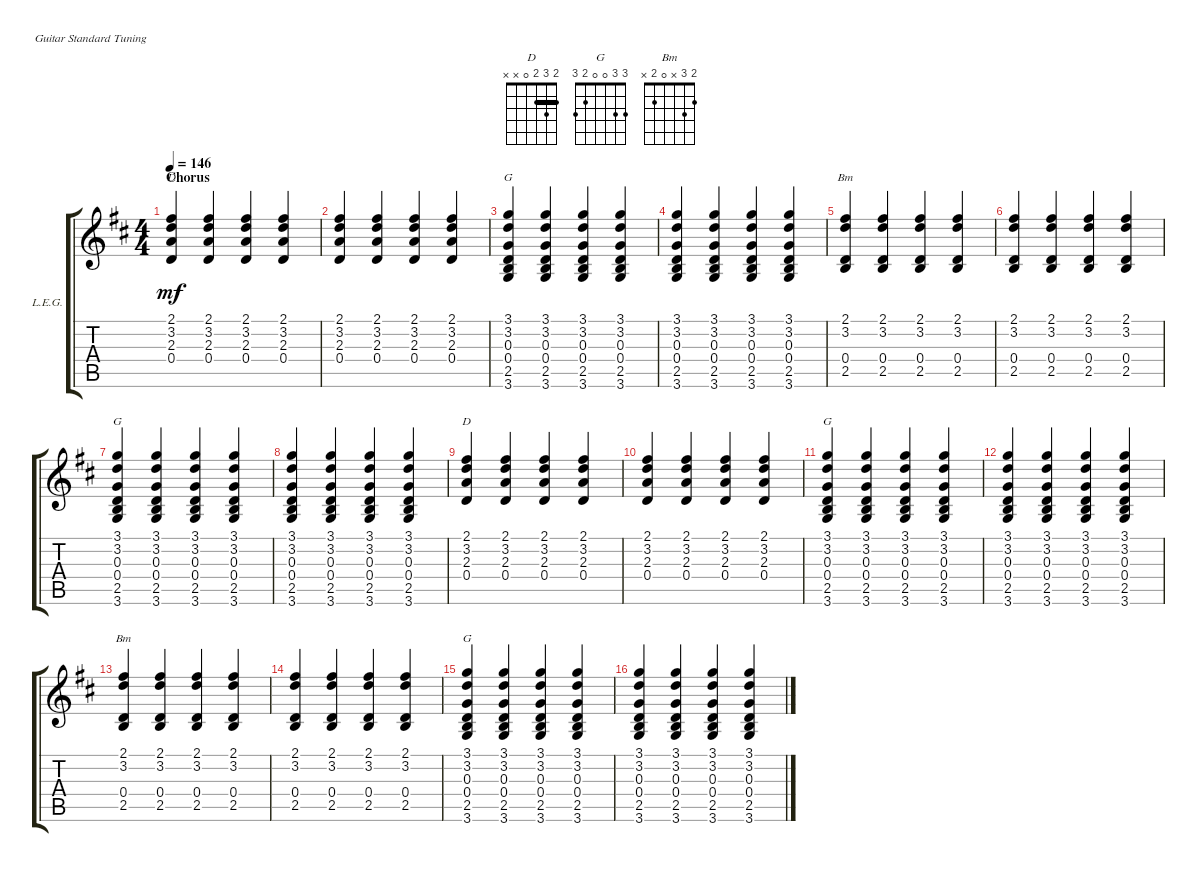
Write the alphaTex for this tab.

\defaultSystemsLayout 4
\bracketExtendMode groupsimilarinstruments
\firstSystemTrackNameOrientation horizontal
\otherSystemsTrackNameOrientation horizontal
\track ("Lead Electric Guitar" "L.E.G.") {multiBarRest instrument distortionguitar}
\staff {score tabs}
\tuning (E4 B3 G3 D3 A2 E2)
\chord ("D" 2 3 2 0 x x) {barre 2}
\chord ("G" 3 3 0 0 2 3)
\chord ("Bm" 2 3 x 0 2 x)
\ts (4 4)
\section ("" "Chorus")
\tempo 146
\clef g2
\ks d
(0.4 2.3 3.2 2.1).4{ch "D" dy mf} (2.1 3.2 2.3 0.4).4 (2.1 3.2 2.3 0.4).4 (2.1 3.2 2.3 0.4).4 |
(0.4 2.3 3.2 2.1).4 (0.4 2.3 3.2 2.1).4 (0.4 2.3 3.2 2.1).4 (0.4 2.3 3.2 2.1).4 |
(3.1 3.2 0.3 0.4 2.5 3.6).4{ch "G"} (3.6 2.5 0.4 0.3 3.2 3.1).4 (3.6 2.5 0.3 0.4 3.2 3.1).4 (3.6 2.5 0.4 0.3 3.2 3.1).4 |
(3.6 2.5 0.3 0.4 3.2 3.1).4 (3.6 2.5 0.4 0.3 3.2 3.1).4 (3.6 2.5 0.3 0.4 3.2 3.1).4 (3.6 2.5 0.4 0.3 3.2 3.1).4 |
(2.5 0.4 3.2 2.1).4{ch "Bm"} (2.1 3.2 0.4 2.5).4 (2.1 3.2 0.4 2.5).4 (2.1 3.2 0.4 2.5).4 |
(2.1 3.2 0.4 2.5).4 (2.1 3.2 0.4 2.5).4 (2.1 3.2 0.4 2.5).4 (2.1 3.2 0.4 2.5).4 |
(3.6 2.5 0.4 0.3 3.2 3.1).4{ch "G"} (3.6 2.5 0.3 0.4 3.2 3.1).4 (3.6 2.5 0.4 0.3 3.1 3.2).4 (3.6 2.5 0.3 0.4 3.2 3.1).4 |
(3.6 2.5 0.4 0.3 3.1 3.2).4 (3.6 2.5 0.4 0.3 3.2 3.1).4 (3.6 2.5 0.3 0.4 3.1 3.2).4 (3.6 2.5 0.4 0.3 3.2 3.1).4 |
(0.4 2.3 3.2 2.1).4{ch "D"} (0.4 2.3 3.2 2.1).4 (0.4 2.3 3.2 2.1).4 (0.4 2.3 3.2 2.1).4 |
(0.4 2.3 3.2 2.1).4 (0.4 2.3 3.2 2.1).4 (0.4 2.3 3.2 2.1).4 (0.4 2.3 3.2 2.1).4 |
(3.1 3.2 0.3 0.4 2.5 3.6).4{ch "G"} (3.6 2.5 0.4 0.3 3.2 3.1).4 (3.6 2.5 0.3 0.4 3.2 3.1).4 (3.6 2.5 0.4 0.3 3.2 3.1).4 |
(3.6 2.5 0.3 0.4 3.2 3.1).4 (3.6 2.5 0.4 0.3 3.2 3.1).4 (3.6 2.5 0.3 0.4 3.2 3.1).4 (3.6 2.5 0.4 0.3 3.2 3.1).4 |
(2.5 0.4 3.2 2.1).4{ch "Bm"} (2.1 3.2 0.4 2.5).4 (2.1 3.2 0.4 2.5).4 (2.1 3.2 0.4 2.5).4 |
(2.1 3.2 0.4 2.5).4 (2.1 3.2 0.4 2.5).4 (2.1 3.2 0.4 2.5).4 (2.1 3.2 0.4 2.5).4 |
(3.1 3.2 0.3 0.4 2.5 3.6).4{ch "G"} (3.6 2.5 0.4 0.3 3.1 3.2).4 (3.6 2.5 0.3 0.4 3.1 3.2).4 (3.6 2.5 0.4 0.3 3.1 3.2).4 |
(3.6 2.5 0.3 0.4 3.1 3.2).4 (3.6 2.5 0.4 0.3 3.1 3.2).4 (3.6 2.5 0.3 0.4 3.2 3.1).4 (3.6 2.5 0.4 0.3 3.2 3.1).4
